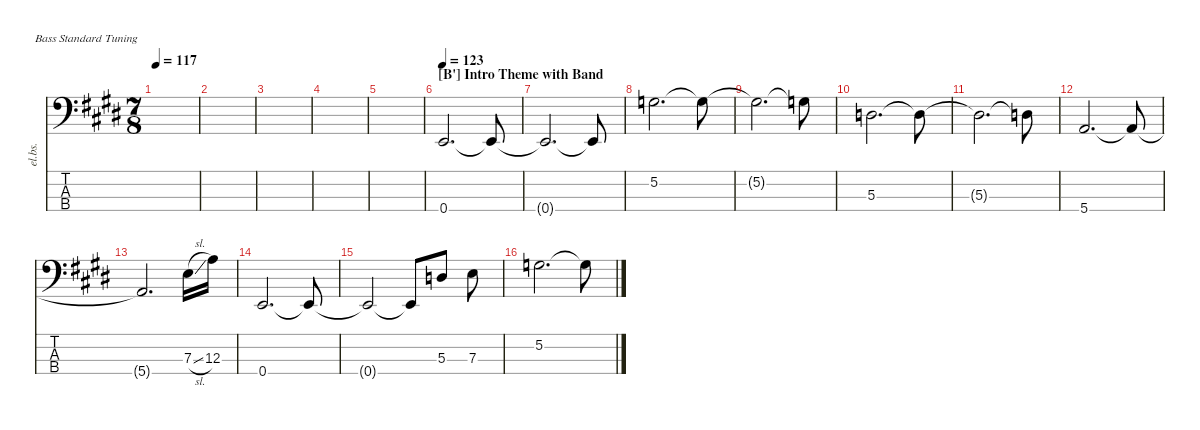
\defaultSystemsLayout 4
\hideDynamics
\bracketExtendMode nobrackets
\track ("E.Bass" "el.bs.") {instrument electricbassfinger}
\staff {score tabs}
\tuning (G2 D2 A1 E1)
\ts (7 8)
\tempo 117
\clef f4
\ks e
|
|
|
|
|
\section ("B'" "Intro Theme with Band")
\tempo 123
0.4{acc forcenatural}.2{d instrument electricbassfinger} 0.4{t acc forcenatural}.8 |
0.4{t acc forcenatural}.2{d} 0.4{t acc forcenatural}.8 |
5.2{acc forcenatural}.2{d} 5.2{t acc forcenatural}.8 |
5.2{t acc forcenatural}.2{d} 5.2{t acc forcenatural}.8 |
5.3{acc forcenatural}.2{d} 5.3{t acc forcenatural}.8 |
5.3{t acc forcenatural}.2{d} 5.3{t acc forcenatural}.8 |
5.4{acc forcenatural}.2{d} 5.4{t acc forcenatural}.8 |
5.4{t acc forcenatural}.2{d} 7.3{sl acc forcenatural}.16 12.3{acc forcenatural}.16 |
0.4{acc forcenatural}.2{d} 0.4{t acc forcenatural}.8 |
0.4{t acc forcenatural}.2 0.4{t acc forcenatural}.8{beam merge} 5.3{acc forcenatural}.8{beam split} 7.3{acc forcenatural}.8 |
5.2{acc forcenatural}.2{d} 5.2{t acc forcenatural}.8
